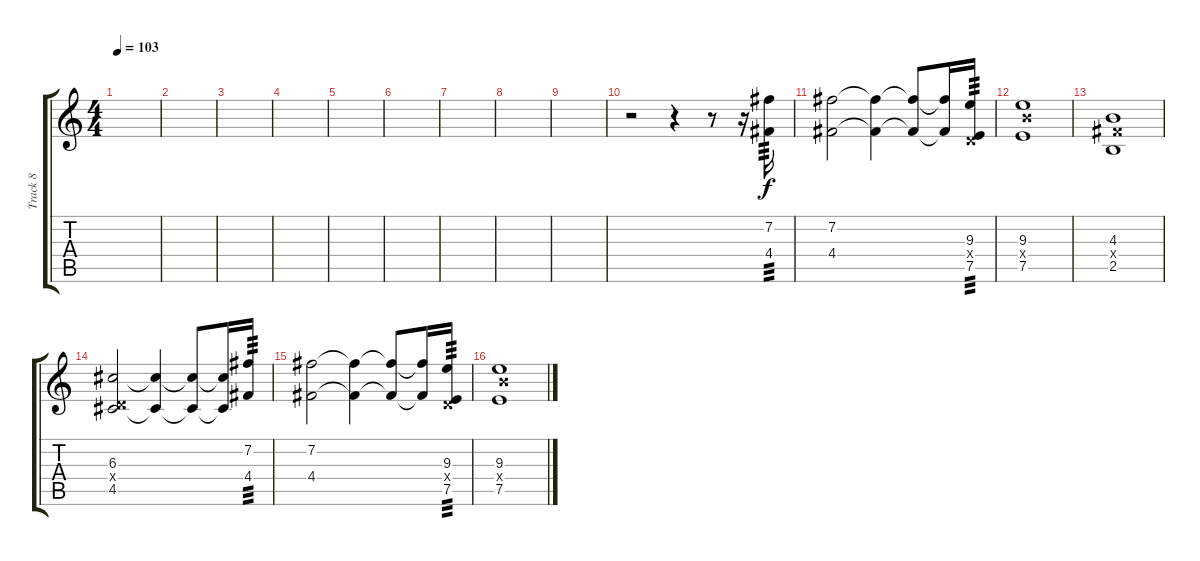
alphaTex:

\track ("Track 8" "Track 8") {instrument overdrivenguitar}
\staff {score tabs}
\tuning (E4 B3 G3 D3 A2 E2) {hide}
\ts (4 4)
\tempo 103
\clef g2
\ks c
|
|
|
|
|
|
|
|
|
r.2 r.4 r.8 r.16 (7.2 4.4).16{tp 3} |
(7.2 4.4).2 (7.2{t} 4.4{t}).4 (7.2{t} 4.4{t}).8 (7.2{t} 4.4{t}).16 (9.3 0.4{x} 7.5).16{tp 3} |
(9.3 9.4{x} 7.5).1 |
(4.3 4.4{x} 2.5).1 |
(6.3 0.4{x} 4.5).2 (6.3{t} 4.5{t}).4 (6.3{t} 4.5{t}).8 (6.3{t} 4.5{t}).16 (7.2 4.4).16{tp 3} |
(7.2 4.4).2 (7.2{t} 4.4{t}).4 (7.2{t} 4.4{t}).8 (7.2{t} 4.4{t}).16 (9.3 0.4{x} 7.5).16{tp 3} |
(9.3 9.4{x} 7.5).1
